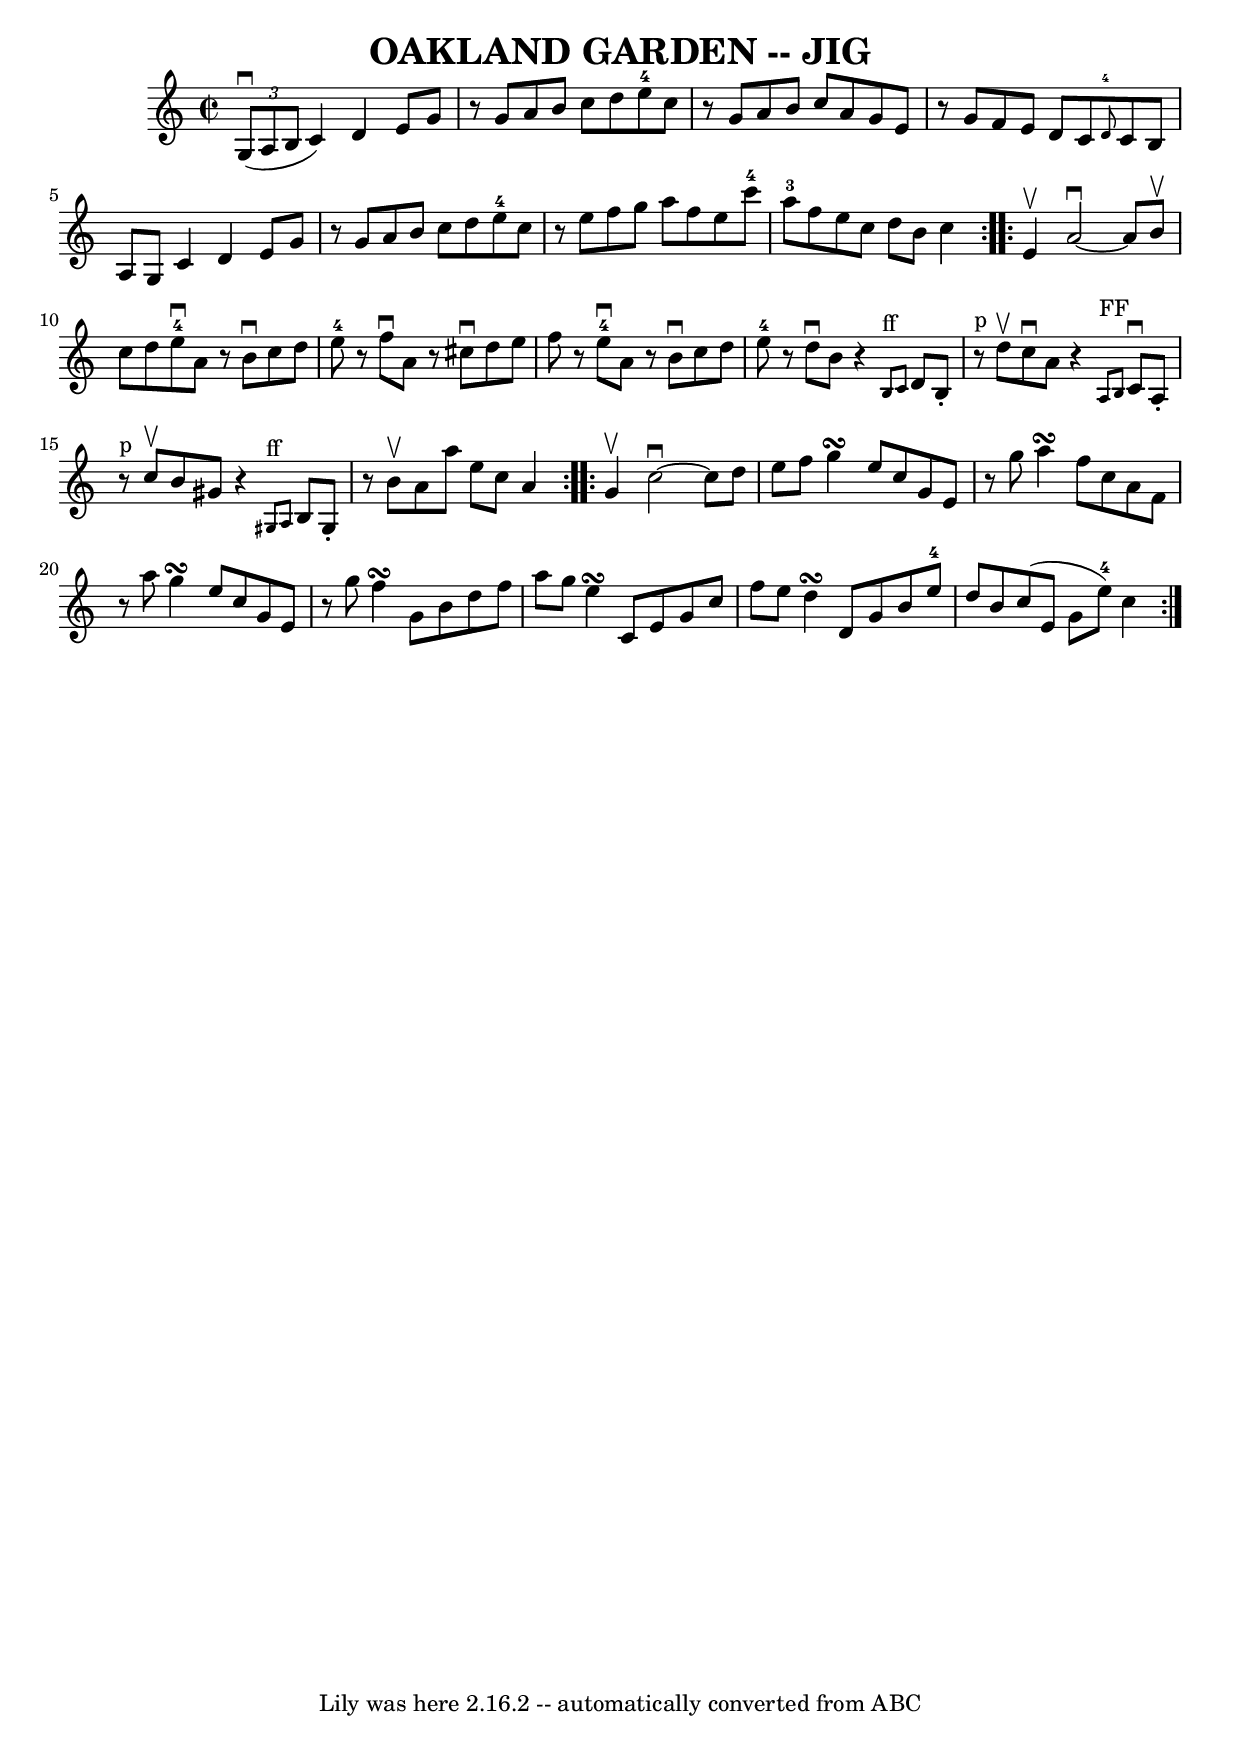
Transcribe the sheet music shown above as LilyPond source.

\version "2.16.2"
\include "Mammoth.ily"
\header {
  %% book = "Ryan's Mammoth Collection of Fiddle Tunes"
 crossRefNumber = "1"
 footnotes = ""
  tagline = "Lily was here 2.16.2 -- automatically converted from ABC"
  title = "OAKLAND GARDEN -- JIG"

}
voicedefault =  {



  \repeat volta 2 {

    \override Staff.TimeSignature #'style = #'C
    \time 2/2 
    \key c \major
    \times 2/3 { g8 (^\downbow a8 b8   	       }         |
 c'4) d'4 e'8 g'8    r8 g'8    |
 a'8 b'8 c''8 d''8 e''8-4 c''8    r8 g'8     |
 a'8 b'8 c''8 a'8 g'8 e'8    r8 g'8     |
 f'8 e'8 d'8 c'8    
    \grace { d'8-4  	   } c'8 b8 a8 g8         |
 c'4 d'4 e'8 g'8    r8 g'8     |
 a'8 b'8 c''8 d''8 e''8-4 c''8    r8 e''8     |
 f''8 g''8 a''8 f''8 e''8 c'''8-4 a''8-3 f''8    |
 e''8 c''8 d''8 b'8 c''4    
  }  
  
  \repeat volta 2 { e'4^\upbow        |
 a'2^\downbow  ~ a'8 b'8^\upbow c''8 d''8     |
 e''8-4^\downbow a'8    r8 b'8^\downbow c''8 d''8 e''8-4   r8   |
 f''8^\downbow a'8         r8 cis''8^\downbow d''8 e''8 f''8    r8    |
 e''8-4^\downbow a'8    r8 b'8^\downbow c''8 d''8 e''8-4   r8        |
 d''8^\downbow b'8    r4   \grace { b8^"ff" c'8  
				     } d'8 b8-.     r8^"p" d''8^\upbow    |
 c''8^\downbow a'8    r4   
    \grace { a8^"FF" b8   	   } c'8^\downbow a8-.     r8^"p" c''8^\upbow     |
 b'8 gis'8    r4   \grace { gis8^"ff" a8   			     } b8 gis8-.   r8 b'8^\upbow    |
 a'8 a''8 e''8 c''8 a'4    
  }     

  \repeat volta 2 { g'4^\upbow        |
 c''2^\downbow  ~ c''8 d''8 e''8 f''8     |
 g''4\turn e''8 c''8 g'8 e'8         r8 g''8     |
 a''4\turn f''8 c''8 a'8 f'8    r8 a''8     |
 g''4\turn e''8 c''8 g'8 e'8    r8 g''8        |
 f''4\turn g'8 b'8 d''8 f''8 a''8 g''8     |
 e''4      \turn c'8 e'8 g'8 c''8 f''8 e''8     |
 d''4\turn d'8 g'8 b'8 e''8-4 d''8 b'8     |
 c''8 (e'8 g'8  
 e''8-4) c''4    
  }   

}

\score{
  <<

    \context Staff="default"
    {
      \voicedefault 
      
    }

  >>
  \layout {
    
  }
  \midi {
  }

}
